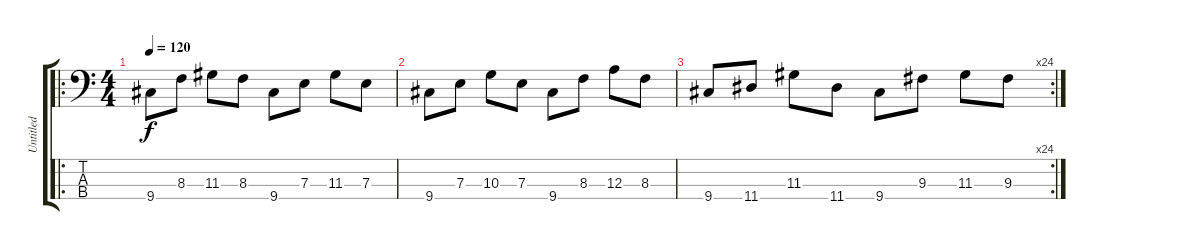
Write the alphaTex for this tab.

\track ("Untitled" "Untitled") {instrument electricbassfinger}
\staff {score tabs}
\tuning (G2 D2 A1 E1) {hide}
\ro
\ts (4 4)
\tempo 120
\clef f4
\ks c
9.4.8{dy f instrument electricbassfinger} 8.3.8 11.3.8 8.3.8 9.4.8 7.3.8 11.3.8 7.3.8 |
9.4.8 7.3.8 10.3.8 7.3.8 9.4.8 8.3.8 12.3.8 8.3.8 |
\rc 24
9.4.8 11.4.8 11.3.8 11.4.8 9.4.8 9.3.8 11.3.8 9.3.8
